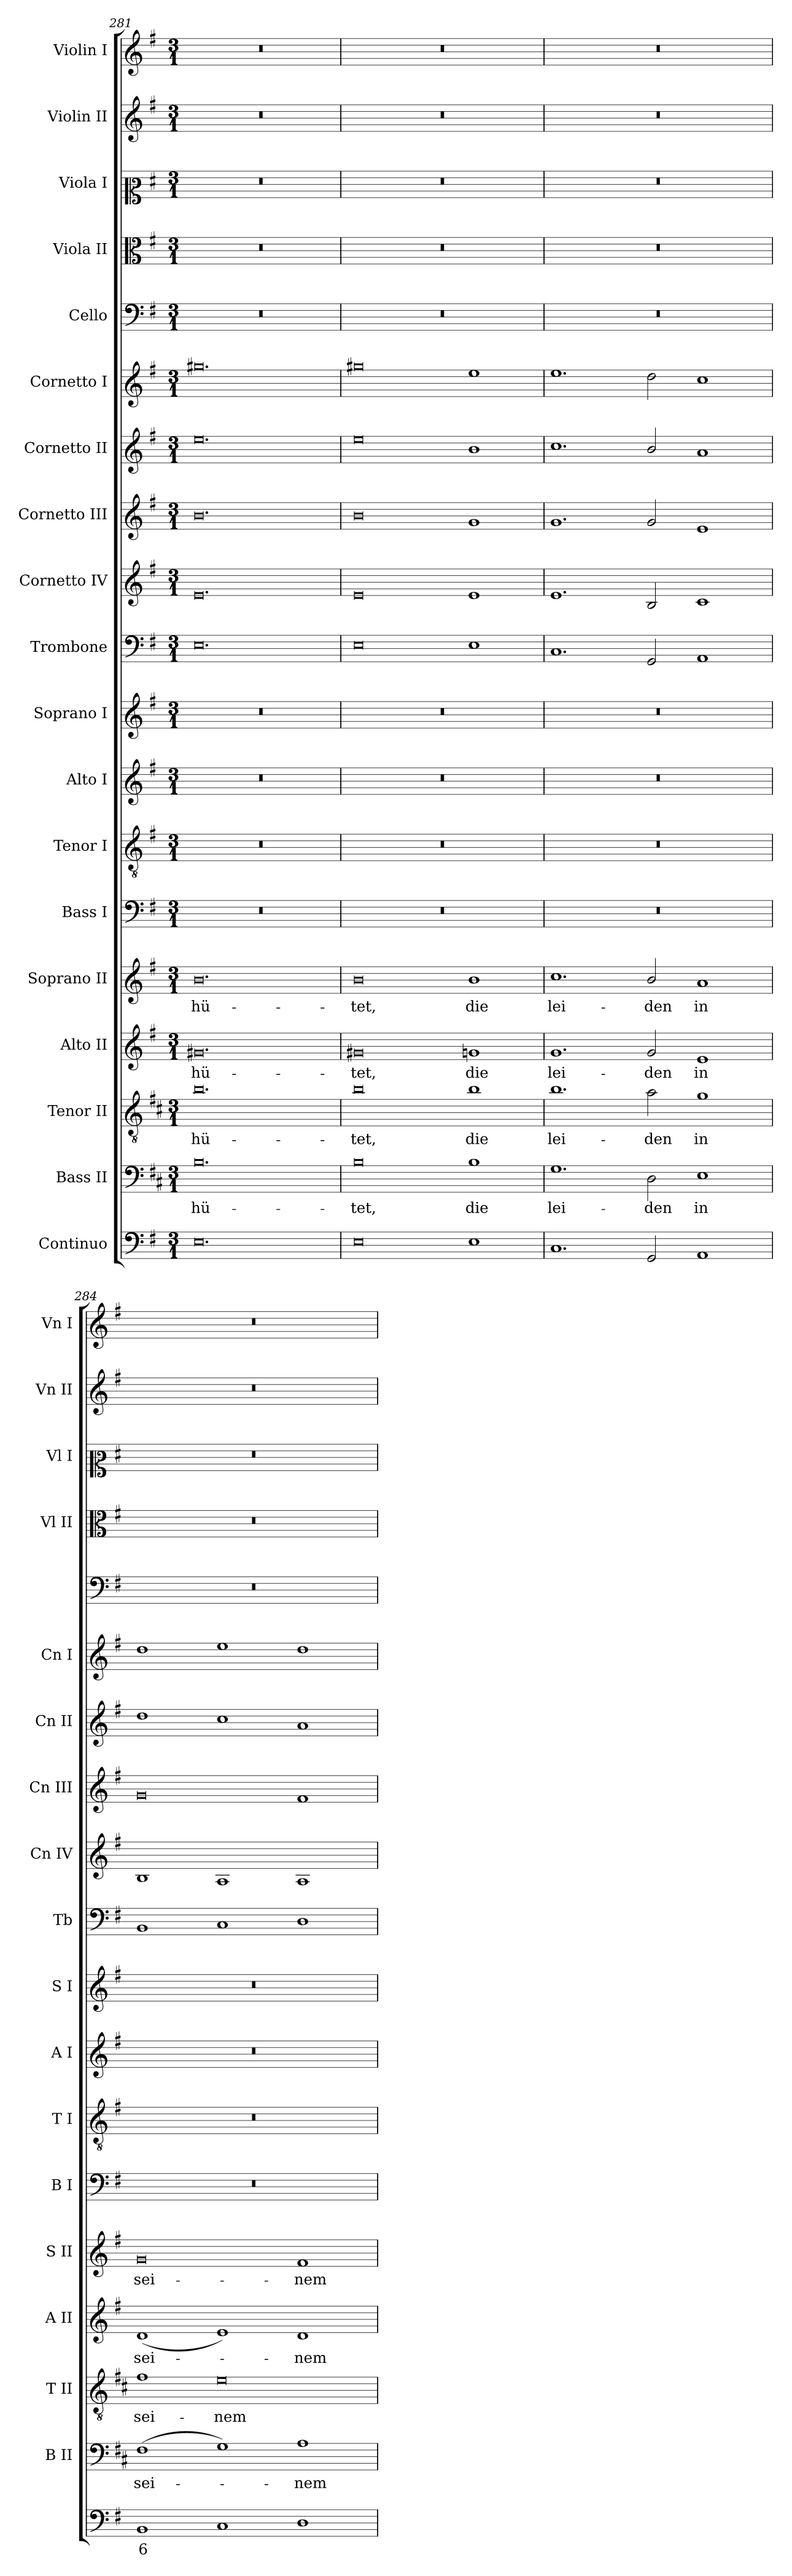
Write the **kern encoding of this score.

**kern	**text	**kern	**text	**kern	**text	**kern	**text	**kern	**text	**kern	**kern	**kern	**kern	**kern	**kern	**kern	**kern	**kern	**kern	**kern	**kern	**kern	**kern
*part19	*part19	*part18	*part18	*part17	*part17	*part16	*part16	*part15	*part15	*part14	*part13	*part12	*part11	*part10	*part9	*part8	*part7	*part6	*part5	*part4	*part3	*part2	*part1
*staff19	*staff19	*staff18	*staff18	*staff17	*staff17	*staff16	*staff16	*staff15	*staff15	*staff14	*staff13	*staff12	*staff11	*staff10	*staff9	*staff8	*staff7	*staff6	*staff5	*staff4	*staff3	*staff2	*staff1
*I"Continuo	*	*I"Bass II	*	*I"Tenor II	*	*I"Alto II	*	*I"Soprano II	*	*I"Bass I	*I"Tenor I	*I"Alto I	*I"Soprano I	*I"Trombone	*I"Cornetto IV	*I"Cornetto III	*I"Cornetto II	*I"Cornetto I	*I"Cello	*I"Viola II	*I"Viola I	*I"Violin II	*I"Violin I
*	*	*I'B II	*	*I'T II	*	*I'A II	*	*I'S II	*	*I'B I	*I'T I	*I'A I	*I'S I	*I'Tb	*I'Cn IV	*I'Cn III	*I'Cn II	*I'Cn I	*	*I'Vl II	*I'Vl I	*I'Vn II	*I'Vn I
*clefF4	*	*clefF4	*	*clefGv2	*	*clefG2	*	*clefG2	*	*clefF4	*clefGv2	*clefG2	*clefG2	*clefF4	*clefG2	*clefG2	*clefG2	*clefG2	*clefF4	*clefC3	*clefC2	*clefG2	*clefG2
*	*	*ITrd4c7	*	*ITrd4c7	*	*	*	*	*	*	*	*	*	*	*	*	*	*	*	*	*	*	*
*k[f#]	*	*k[f#]	*	*k[f#]	*	*k[f#]	*	*k[f#]	*	*k[f#]	*k[f#]	*k[f#]	*k[f#]	*k[f#]	*k[f#]	*k[f#]	*k[f#]	*k[f#]	*k[f#]	*k[f#]	*k[f#]	*k[f#]	*k[f#]
*G:	*	*G:	*	*G:	*	*G:	*	*G:	*	*G:	*G:	*G:	*G:	*G:	*G:	*G:	*G:	*G:	*G:	*G:	*G:	*G:	*G:
*M3/1	*	*M3/1	*	*M3/1	*	*M3/1	*	*M3/1	*	*M3/1	*M3/1	*M3/1	*M3/1	*M3/1	*M3/1	*M3/1	*M3/1	*M3/1	*M3/1	*M3/1	*M3/1	*M3/1	*M3/1
=281	=281	=281	=281	=281	=281	=281	=281	=281	=281	=281	=281	=281	=281	=281	=281	=281	=281	=281	=281	=281	=281	=281	=281
!	!	!	!LO:LY:b	!	!LO:LY:b	!	!LO:LY:b	!	!LO:LY:b	!LO:N:vis=0	!LO:N:vis=0	!LO:N:vis=0	!LO:N:vis=0	!	!	!	!	!	!LO:N:vis=0	!LO:N:vis=0	!LO:N:vis=0	!LO:N:vis=0	!LO:N:vis=0
0.E	.	0.E	-hü-	0.e	-hü-	0.g#X	-hü-	0.b	-hü-	0.r	0.r	0.r	0.r	0.E	0.e	0.b	0.ee	0.gg#X	0.r	0.r	0.r	0.r	0.r
=282	=282	=282	=282	=282	=282	=282	=282	=282	=282	=282	=282	=282	=282	=282	=282	=282	=282	=282	=282	=282	=282	=282	=282
!	!	!	!LO:LY:b	!	!LO:LY:b	!	!LO:LY:b	!	!LO:LY:b	!LO:N:vis=0	!LO:N:vis=0	!LO:N:vis=0	!LO:N:vis=0	!	!	!	!	!	!LO:N:vis=0	!LO:N:vis=0	!LO:N:vis=0	!LO:N:vis=0	!LO:N:vis=0
0E	.	0E	-tet,	0e	-tet,	0g#X	-tet,	0b	-tet,	0.r	0.r	0.r	0.r	0E	0e	0b	0ee	0gg#X	0.r	0.r	0.r	0.r	0.r
!	!	!	!LO:LY:b	!	!LO:LY:b	!	!LO:LY:b	!	!LO:LY:b	!	!	!	!	!	!	!	!	!	!	!	!	!	!
1E	.	1E	die	1e	die	1gn	die	1b	die	.	.	.	.	1E	1e	1g	1b	1ee	.	.	.	.	.
=283	=283	=283	=283	=283	=283	=283	=283	=283	=283	=283	=283	=283	=283	=283	=283	=283	=283	=283	=283	=283	=283	=283	=283
!	!	!	!LO:LY:b	!	!LO:LY:b	!	!LO:LY:b	!	!LO:LY:b	!LO:N:vis=0	!LO:N:vis=0	!LO:N:vis=0	!LO:N:vis=0	!	!	!	!	!	!LO:N:vis=0	!LO:N:vis=0	!LO:N:vis=0	!LO:N:vis=0	!LO:N:vis=0
1.C	.	1.C	lei-	1.e	lei-	1.g	lei-	1.cc	lei-	0.r	0.r	0.r	0.r	1.C	1.e	1.g	1.cc	1.ee	0.r	0.r	0.r	0.r	0.r
!	!	!	!LO:LY:b	!	!LO:LY:b	!	!LO:LY:b	!	!LO:LY:b	!	!	!	!	!	!	!	!	!	!	!	!	!	!
2GG	.	2GG	-den	2d	-den	2g	-den	2b/	-den	.	.	.	.	2GG	2B	2g	2b/	2dd	.	.	.	.	.
!	!	!	!LO:LY:b	!	!LO:LY:b	!	!LO:LY:b	!	!LO:LY:b	!	!	!	!	!	!	!	!	!	!	!	!	!	!
1AA	.	1AA	in	1c	in	1e	in	1a	in	.	.	.	.	1AA	1c	1e	1a	1cc	.	.	.	.	.
=284	=284	=284	=284	=284	=284	=284	=284	=284	=284	=284	=284	=284	=284	=284	=284	=284	=284	=284	=284	=284	=284	=284	=284
!	!LO:LY:b	!	!LO:LY:b	!	!LO:LY:b	!	!LO:LY:b	!	!LO:LY:b	!LO:N:vis=0	!LO:N:vis=0	!LO:N:vis=0	!LO:N:vis=0	!	!	!	!	!	!LO:N:vis=0	!LO:N:vis=0	!LO:N:vis=0	!LO:N:vis=0	!LO:N:vis=0
1BB	6	(<1BB	sei-	1B	sei-	(<1d	sei-	0g	sei-	0.r	0.r	0.r	0.r	1BB	1B	0g	1dd	1dd	0.r	0.r	0.r	0.r	0.r
!	!	!	!	!	!LO:LY:b	!	!	!	!	!	!	!	!	!	!	!	!	!	!	!	!	!	!
1C	.	1C)	.	0A	-nem	1e)	.	.	.	.	.	.	.	1C	1A	.	1cc	1ee	.	.	.	.	.
!	!	!	!LO:LY:b	!	!	!	!LO:LY:b	!	!LO:LY:b	!	!	!	!	!	!	!	!	!	!	!	!	!	!
1D	.	1D	nem	.	.	1d	nem	1f#	-nem	.	.	.	.	1D	1A	1f#	1a	1dd	.	.	.	.	.
=	=	=	=	=	=	=	=	=	=	=	=	=	=	=	=	=	=	=	=	=	=	=	=
*-	*-	*-	*-	*-	*-	*-	*-	*-	*-	*-	*-	*-	*-	*-	*-	*-	*-	*-	*-	*-	*-	*-	*-
